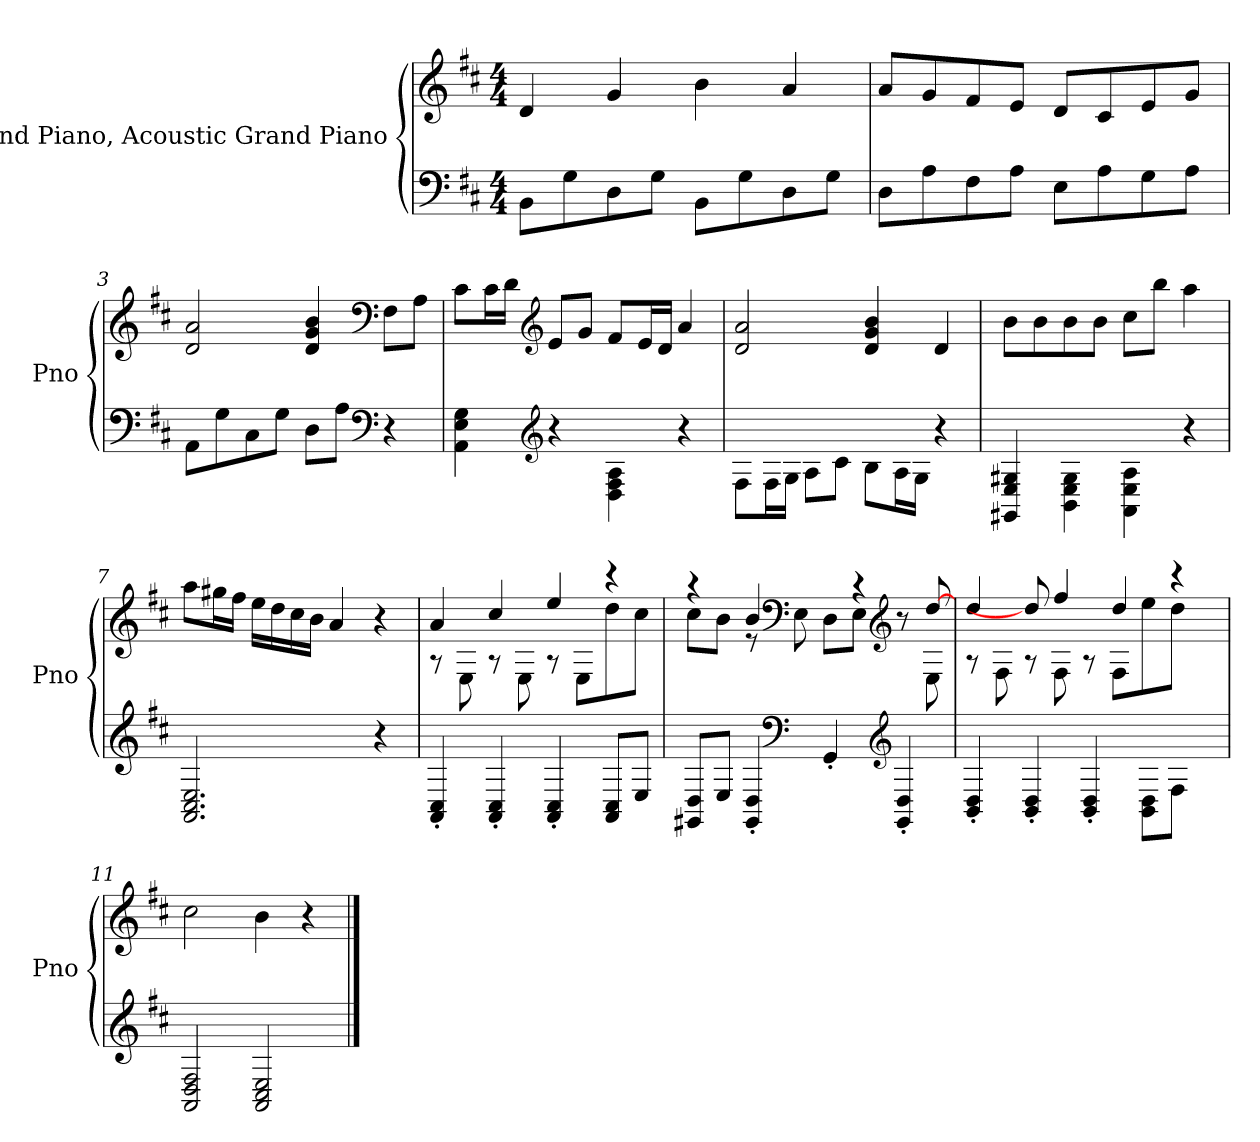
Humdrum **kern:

**kern	**kern
*part1	*part1
*staff2	*staff1
*I"Grand Piano, Acoustic Grand Piano	*
*I'Pno	*
*clefF4	*clefG2
*k[f#c#]	*k[f#c#]
*M4/4	*M4/4
*MM120	*MM120
=1	=1
8BBi\L	4di/
8Gi\	.
8Di\	4gi/
8Gi\J	.
8BBi\L	4bi\
8Gi\	.
8Di\	4ai/
8Gi\J	.
=2	=2
8Di\L	8ai/L
8Ai\	8gi/
8F#i\	8f#i/
8Ai\J	8ei/J
8Ei\L	8di/L
8Ai\	8c#i/
8Gi\	8ei/
8Ai\J	8gi/J
=3	=3
8AAi\L	2di/ 2ai/
8Gi\	.
8C#i\	.
8Gi\J	.
8Di\L	4di/ 4gi/ 4bi/
8Ai\J	.
*clefF4	*clefF4
4r	8F#i\L
.	8Ai\J
=4	=4
4AAi\ 4Ei\ 4Gi\	8c#i\L
.	16c#i\L
.	16di\JJ
*clefG2	*clefG2
4r	8ei/L
.	8gi/J
4Di\ 4F#i\ 4Ai\	8f#i/L
.	16ei/L
.	16di/JJ
4r	4ai/
!!LO:LB:g=z
=5	=5
8F#i\L	2di/ 2ai/
16F#i\L	.
16Gi\JJ	.
8Ai\L	.
8c#i\J	.
8Bi\L	4di/ 4gi/ 4bi/
16Ai\L	.
16Gi\JJ	.
4r	4di/
=6	=6
4GG#Xj/ 4Ej/ 4G#Xj/	8bj\L
.	8bj\
4BBj\ 4Ej\ 4G#Z\	8bZ\
.	8bj\J
4AAj\ 4EZ\ 4AZ\	8cc#j\L
.	8bbj\J
4r	4aaj\
=7	=7
2.AAi/ 2.C#i/ 2.Ei/	8aai\L
.	16gg#Xi\L
.	16ff#i\JJ
.	16eei\LL
.	16ddi\
.	16cc#i\
.	16bi\JJ
.	4ai/
4r	4r
=8	=8
*	*^
4AAi/' 4C#i/'	4ai/	8r
.	.	8Ei\
4AAi/' 4C#i/'	4cc#i/	8r
.	.	8Ei\
4AAi/' 4C#i/'	4eei/	8r
.	.	8Ei\L
8AAi/ 8C#i/L	4r	8ddi\
8Ei/J	.	8cc#i\J
!!LO:LB:g=z	!!
=9	=9	=9
*^	*	*
4.ryy	8GG#Xi/ 8Di/L	4r	8cc#i\L
.	8Ei/J	.	8bi\J
.	4GG#i/' 4Di/'	4bi/	8r
*clefF4	*	*clefF4	*
8ryy	.	.	8Ei\
2ryy	4GG#'i/	8ryy	8Di\L
.	.	4r	8Ei\J
*clefG2	*	*clefG2	*
.	4GG#i/' 4Di/'	.	8r
.	.	[8ddi/	8Ei\
*v	*v	*	*
=10	=10	=10
4BBi/' 4Di/'	4ddi/	8r
.	.	8F#i\
4BBi/' 4Di/'	8ddi/]	8r
.	4ff#i/	8F#i\
4BBi/' 4Di/'	.	8r
.	4ddi/	8F#i\L
8BBi\ 8Di\L	.	8eei\
8F#i\J	4r	8ddi\J
8ryy	.	8ryy
*	*v	*v
=11	=11
2AAi/ 2Di/ 2F#i/	2cc#i\
2AAi/ 2C#i/ 2Ei/	4bi\
.	4r
==	==
*-	*-
